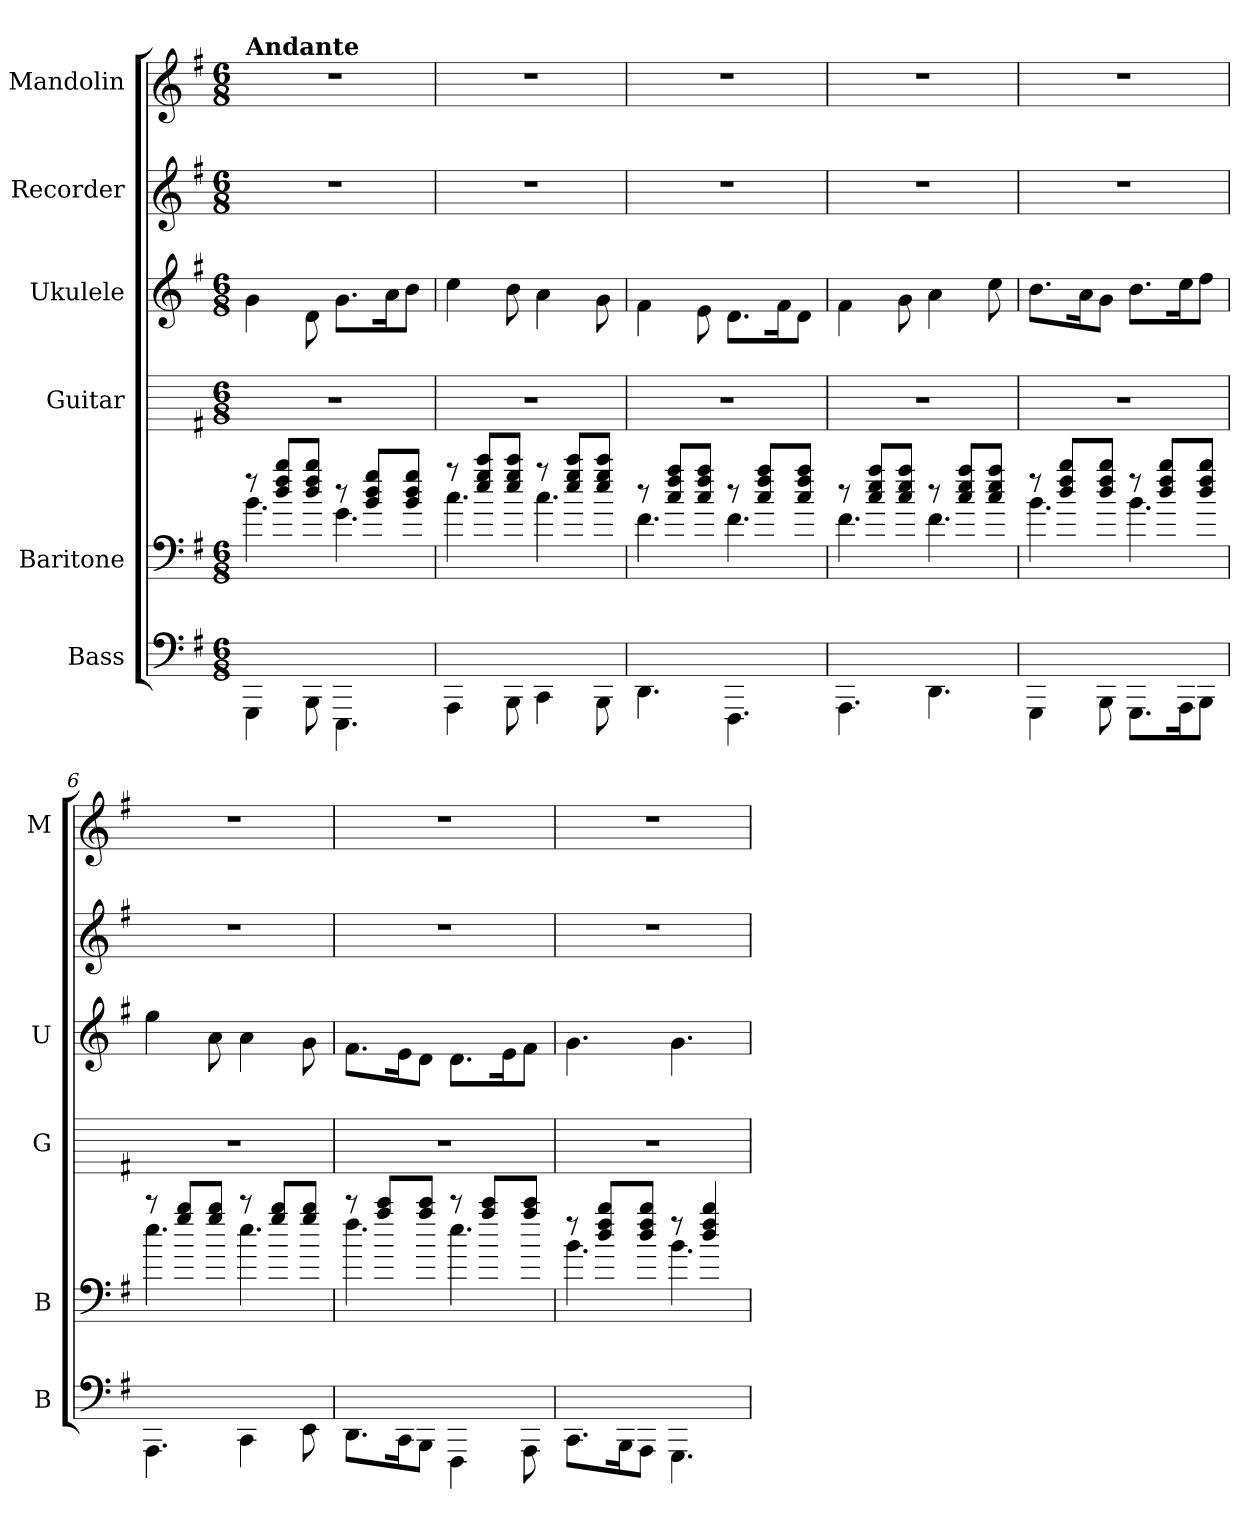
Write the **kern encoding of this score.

**kern	**kern	**kern	**kern	**kern	**kern
*part6	*part5	*part4	*part3	*part2	*part1
*staff6	*staff5	*staff4	*staff3	*staff2	*staff1
*I"Bass	*I"Baritone	*I"Guitar	*I"Ukulele	*I"Recorder	*I"Mandolin
*I'B	*I'B	*I'G	*I'U	*	*I'M
*stria4	*stria4	*stria6	*stria4	*	*
*	*	*	*	*clefG2	*clefG2
*	*ITrd7c12	*	*	*	*
*k[f#]	*k[f#]	*k[f#]	*k[f#]	*k[f#]	*k[f#]
*G:	*G:	*G:	*G:	*G:	*G:
*M6/8	*M6/8	*M6/8	*M6/8	*M6/8	*M6/8
*MM80	*MM80	*MM80	*MM80	*MM80	*MM80
=1	=1	=1	=1	=1	=1
*	*^	*	*	*	*
!	!	!	!	!	!	!LO:TX:a:B:t=Andante
4GGG\	8r	4.G\	2.r	4gi\	2.r	2.r
.	8B/ 8d/ 8g/L	.	.	.	.	.
8BBB\	8B/ 8d/ 8g/J	.	.	8di\	.	.
4.EEE\	8r	4.E\	.	8.gi\L	.	.
.	8G/ 8B/ 8e/L	.	.	.	.	.
.	.	.	.	16ai\K	.	.
.	8G/ 8B/ 8e/J	.	.	8bi\J	.	.
=2	=2	=2	=2	=2	=2	=2
4AAA\	8r	4.A\	2.r	4cci\	2.r	2.r
.	8c/ 8e/ 8a/L	.	.	.	.	.
8BBB\	8c/ 8e/ 8a/J	.	.	8bi\	.	.
4CC\	8r	4.A\	.	4ai\	.	.
.	8c/ 8e/ 8a/L	.	.	.	.	.
8BBB\	8c/ 8e/ 8a/J	.	.	8gi\	.	.
=3	=3	=3	=3	=3	=3	=3
4.DD\	8r	4.D\	2.r	4f#i\	2.r	2.r
.	8A/ 8d/ 8f#/L	.	.	.	.	.
.	8A/ 8d/ 8f#/J	.	.	8ei\	.	.
4.FFF#\	8r	4.D\	.	8.di\L	.	.
.	8A/ 8d/ 8f#/L	.	.	.	.	.
.	.	.	.	16f#i\K	.	.
.	8A/ 8d/ 8f#/J	.	.	8di\J	.	.
=4	=4	=4	=4	=4	=4	=4
4.AAA\	8r	4.D\	2.r	4f#i\	2.r	2.r
.	8A/ 8c/ 8f#/L	.	.	.	.	.
.	8A/ 8c/ 8f#/J	.	.	8gi\	.	.
4.DD\	8r	4.D\	.	4ai\	.	.
.	8A/ 8c/ 8f#/L	.	.	.	.	.
.	8A/ 8c/ 8f#/J	.	.	8cci\	.	.
!!LO:LB:g=z
=5	=5	=5	=5	=5	=5	=5
4GGG\	8r	4.G\	2.r	8.bi\L	2.r	2.r
.	8B/ 8d/ 8g/L	.	.	.	.	.
.	.	.	.	16ai\K	.	.
8BBB\	8B/ 8d/ 8g/J	.	.	8gi\J	.	.
8.GGG\L	8r	4.G\	.	8.bi\L	.	.
.	8B/ 8d/ 8g/L	.	.	.	.	.
16AAA\K	.	.	.	16cci\K	.	.
8BBB\J	8B/ 8d/ 8g/J	.	.	8ddi\J	.	.
=6	=6	=6	=6	=6	=6	=6
4.AAA\	8r	4.c\	2.r	4eei\	2.r	2.r
.	8e/ 8g/L	.	.	.	.	.
.	8e/ 8g/J	.	.	8ai\	.	.
4CC\	8r	4.c\	.	4ai\	.	.
.	8e/ 8g/L	.	.	.	.	.
8EE\	8e/ 8g/J	.	.	8gi\	.	.
=7	=7	=7	=7	=7	=7	=7
8.DD\L	8r	4.d\	2.r	8.f#i\L	2.r	2.r
.	8f#/ 8a/L	.	.	.	.	.
16CC\K	.	.	.	16ei\K	.	.
8BBB\J	8f#/ 8a/J	.	.	8di\J	.	.
4FFF#\	8r	4.c\	.	8.di\L	.	.
.	8f#/ 8a/L	.	.	.	.	.
.	.	.	.	16ei\K	.	.
8AAA\	8f#/ 8a/J	.	.	8f#i\J	.	.
=8	=8	=8	=8	=8	=8	=8
8.CC\L	8r	4.G\	2.r	4.gi\	2.r	2.r
.	8B/ 8d/ 8g/L	.	.	.	.	.
16BBB\K	.	.	.	.	.	.
8AAA\J	8B/ 8d/ 8g/J	.	.	.	.	.
4.GGG\	8r	4.G\	.	4.gi\	.	.
.	4B/ 4d/ 4g/	.	.	.	.	.
*	*v	*v	*	*	*	*
=	=	=	=	=	=
*-	*-	*-	*-	*-	*-
